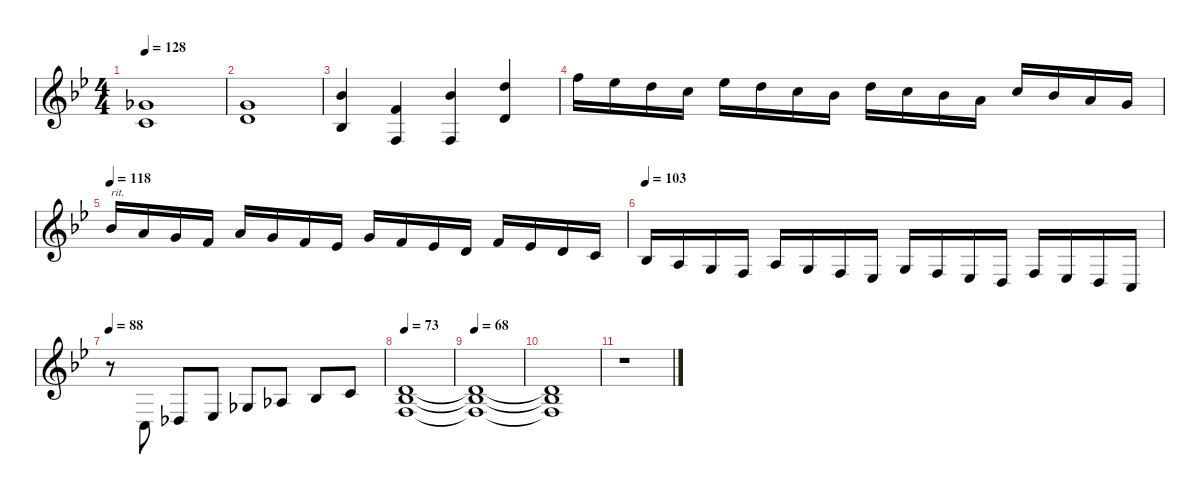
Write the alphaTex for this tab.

\defaultSystemsLayout 4
\hideDynamics
\bracketExtendMode nobrackets
\singleTrackTrackNamePolicy hidden
\multiTrackTrackNamePolicy hidden
\firstSystemTrackNameMode fullname
\firstSystemTrackNameOrientation horizontal
\otherSystemsTrackNameOrientation horizontal
\track ("Strings1" "vln.") {instrument stringensemble1}
\staff {score}
\tuning (E4 B3 G3 D3 A2 E2 B1)
\ts (4 4)
\tempo 128
\clef g2
\ks bb
(16.4{acc b} 15.5{acc forcenatural}).1{dy f beam Up} |
(12.3{acc forcenatural} 12.4{acc forcenatural}).1{beam Up} |
(15.3{acc b} 13.5{acc b}).4{beam Up} (15.4{acc forcenatural} 13.6{acc forcenatural}).4{beam Up} (15.3{acc b} 13.6{acc forcenatural}).4{beam Up} (15.2{acc forcenatural} 12.4{acc forcenatural}).4{beam Up} |
13.1{acc forcenatural}.16{beam Down} 16.2{acc b}.16{beam Down} 15.2{acc forcenatural}.16{beam Down} 13.2{acc forcenatural}.16{beam Down} 16.2{acc b}.16{beam Down} 15.2{acc forcenatural}.16{beam Down} 13.2{acc forcenatural}.16{beam Down} 15.3{acc b}.16{beam Down} 15.2{acc forcenatural}.16{beam Down} 13.2{acc forcenatural}.16{beam Down} 15.3{acc b}.16{beam Down} 14.3{acc forcenatural}.16{beam Down} 13.2{acc forcenatural}.16{beam Up} 15.3{acc b}.16{beam Up} 14.3{acc forcenatural}.16{beam Up} 12.3{acc forcenatural}.16{beam Up} |
\tempo 118
15.3{acc b}.16{txt "rit." beam Up} 14.3{acc forcenatural}.16{beam Up} 12.3{acc forcenatural}.16{beam Up} 15.4{acc forcenatural}.16{beam Up} 14.3{acc forcenatural}.16{beam Up} 12.3{acc forcenatural}.16{beam Up} 15.4{acc forcenatural}.16{beam Up} 13.4{acc b}.16{beam Up} 12.3{acc forcenatural}.16{beam Up} 15.4{acc forcenatural}.16{beam Up} 13.4{acc b}.16{beam Up} 12.4{acc forcenatural}.16{beam Up} 15.4{acc forcenatural}.16{beam Up} 13.4{acc b}.16{beam Up} 12.4{acc forcenatural}.16{beam Up} 15.5{acc forcenatural}.16{beam Up} |
\tempo 103
13.5{acc b}.16{beam Up} 12.5{acc forcenatural}.16{beam Up} 15.6{acc forcenatural}.16{beam Up} 13.6{acc forcenatural}.16{beam Up} 12.5{acc forcenatural}.16{beam Up} 15.6{acc forcenatural}.16{beam Up} 13.6{acc forcenatural}.16{beam Up} 16.7{acc b}.16{beam Up} 15.6{acc forcenatural}.16{beam Up} 13.6{acc forcenatural}.16{beam Up} 16.7{acc b}.16{beam Up} 15.7{acc forcenatural}.16{beam Up} 13.6{acc forcenatural}.16{beam Up} 16.7{acc b}.16{beam Up} 15.7{acc forcenatural}.16{beam Up} 13.7{acc forcenatural}.16{beam Up} |
\tempo 88
r.8{beam Down} 13.7{acc forcenatural}.8{beam Up} 14.7{acc b}.8{beam Up} 16.7{acc b}.8{beam Up} 14.6{acc b}.8{beam Up} 16.6{acc b}.8{beam Up} 13.5{acc b}.8{beam Up} 15.5{acc forcenatural}.8{beam Up} |
\tempo 73
(12.4{acc forcenatural} 13.5{acc b} 13.6{acc forcenatural}).1{beam Up} |
\tempo 68
(12.4{t acc forcenatural} 13.5{t acc b} 13.6{t acc forcenatural}).1{beam Up} |
(12.4{t acc forcenatural} 13.5{t acc b} 13.6{t acc forcenatural}).1{beam Up} |
r.1{beam Down}
